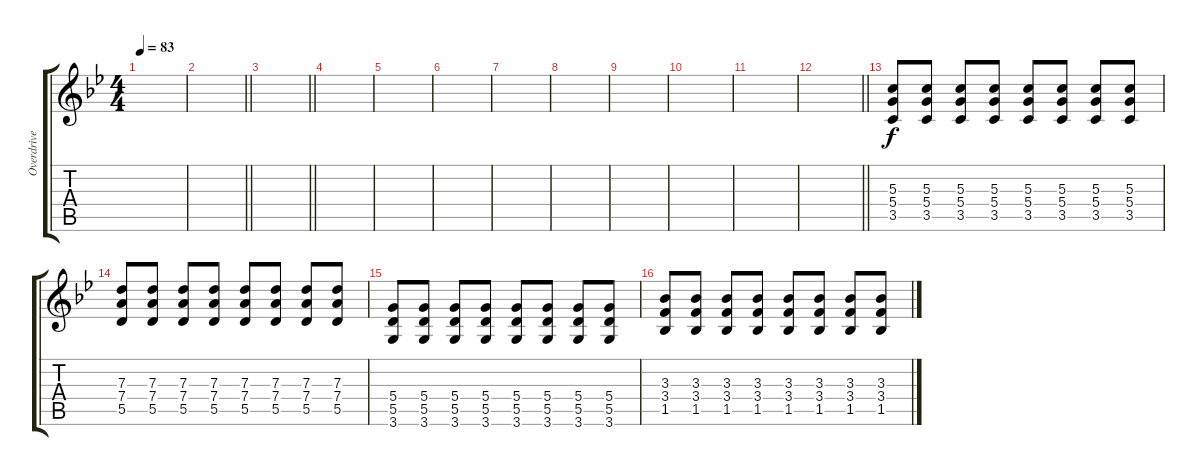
\track ("Overdrive Guitar" "Overdrive ") {instrument overdrivenguitar}
\staff {score tabs}
\tuning (E4 B3 G3 D3 A2 E2) {hide}
\ts (4 4)
\tempo 83
\clef g2
\ks gminor
|
\barLineRight lightlight
|
\barLineRight lightlight
|
|
|
|
|
|
|
|
|
\barLineRight lightlight
|
\section ("" "")
(5.3 5.4 3.5).8 (5.3 5.4 3.5).8 (5.3 5.4 3.5).8 (5.3 5.4 3.5).8 (5.3 5.4 3.5).8 (5.3 5.4 3.5).8 (5.3 5.4 3.5).8 (5.3 5.4 3.5).8 |
(7.3 7.4 5.5).8 (7.3 7.4 5.5).8 (7.3 7.4 5.5).8 (7.3 7.4 5.5).8 (7.3 7.4 5.5).8 (7.3 7.4 5.5).8 (7.3 7.4 5.5).8 (7.3 7.4 5.5).8 |
(5.4 5.5 3.6).8 (5.4 5.5 3.6).8 (5.4 5.5 3.6).8 (5.4 5.5 3.6).8 (5.4 5.5 3.6).8 (5.4 5.5 3.6).8 (5.4 5.5 3.6).8 (5.4 5.5 3.6).8 |
(3.3 3.4 1.5).8 (3.3 3.4 1.5).8 (3.3 3.4 1.5).8 (3.3 3.4 1.5).8 (3.3 3.4 1.5).8 (3.3 3.4 1.5).8 (3.3 3.4 1.5).8 (3.3 3.4 1.5).8
